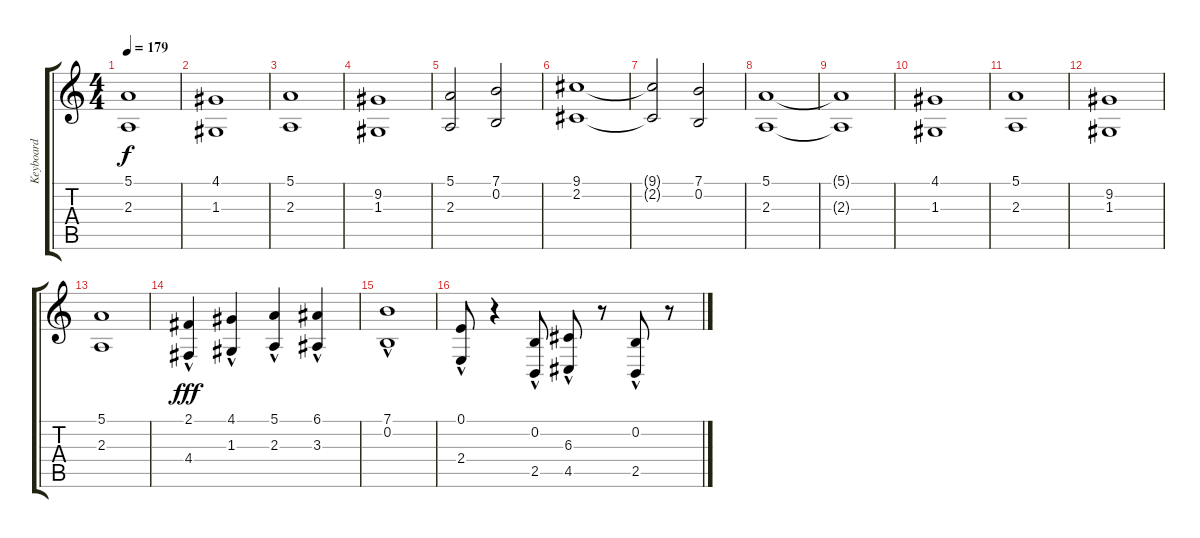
\track ("Keyboard" "Keyboard") {instrument brasssection}
\staff {score tabs}
\tuning (E4 B3 G3 D3 A2 E2) {hide}
\ts (4 4)
\tempo 179
\clef g2
\ks c
(5.1{t} 2.3{t}).1{dy f} |
(4.1 1.3).1 |
(5.1 2.3).1 |
(9.2 1.3).1 |
(5.1 2.3).2 (7.1 0.2).2 |
(9.1 2.2).1 |
(9.1{t} 2.2{t}).2 (7.1 0.2).2 |
(5.1 2.3).1 |
(5.1{t} 2.3{t}).1 |
(4.1 1.3).1 |
(5.1 2.3).1 |
(9.2 1.3).1 |
(5.1 2.3).1 |
(2.1{hac} 4.4{hac}).4{dy fff} (4.1{hac} 1.3{hac}).4 (5.1{hac} 2.3{hac}).4 (6.1{hac} 3.3{hac}).4 |
(7.1{hac} 0.2{hac}).1 |
(0.1{hac} 2.4{hac}).8{volume 16 instrument choiraahs} r.4 (0.2{hac} 2.5{hac}).8 (6.3{hac} 4.5{hac}).8 r.8 (0.2{hac} 2.5{hac}).8 r.8
